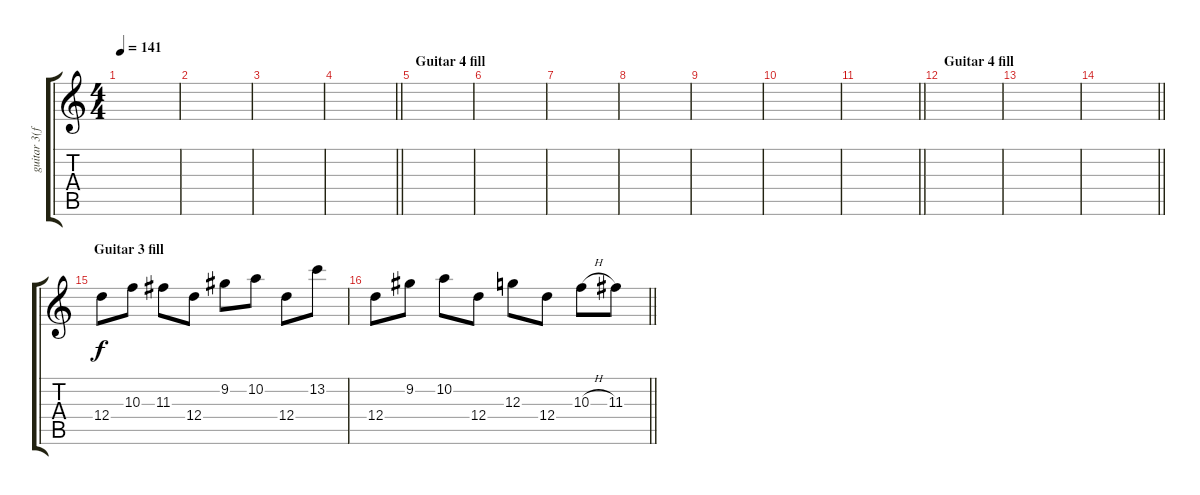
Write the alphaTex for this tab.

\track ("guitar 3(fills)" "guitar 3(f") {instrument distortionguitar}
\staff {score tabs}
\tuning (E4 B3 G3 D3 A2 D2) {hide}
\ts (4 4)
\tempo 141
\clef g2
\ks c
|
|
|
\barLineRight lightlight
|
\section ("" "Guitar 4 fill")
|
|
|
|
|
|
\barLineRight lightlight
|
\section ("" "Guitar 4 fill")
|
|
\barLineRight lightlight
|
\section ("" "Guitar 3 fill")
12.4.8 10.3.8 11.3.8 12.4.8 9.2.8 10.2.8 12.4.8 13.2.8 |
\barLineRight lightlight
12.4.8 9.2.8 10.2.8 12.4.8 12.3.8 12.4.8 10.3{h}.8 11.3.8
